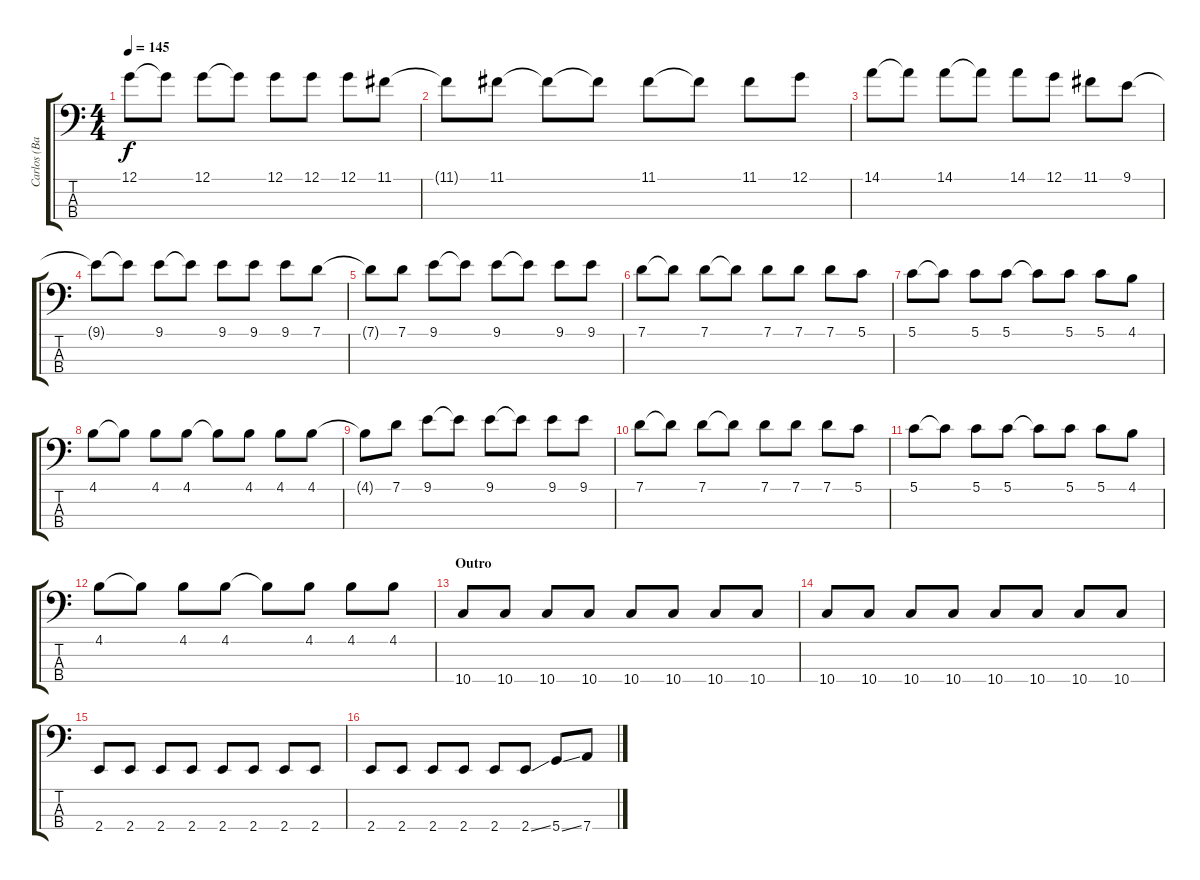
\track ("Carlos (Bass)" "Carlos (Ba") {instrument electricbasspick}
\staff {score tabs}
\tuning (G2 D2 A1 D1) {hide}
\ts (4 4)
\tempo 145
\clef f4
\ks c
12.1.8{dy f} 12.1{t}.8 12.1.8 12.1{t}.8 12.1.8 12.1.8 12.1.8 11.1.8 |
11.1{t}.8 11.1.8 11.1{t}.8 11.1{t}.8 11.1.8 11.1{t}.8 11.1.8 12.1.8 |
14.1.8 14.1{t}.8 14.1.8 14.1{t}.8 14.1.8 12.1.8 11.1.8 9.1.8 |
9.1{t}.8 9.1{t}.8 9.1.8 9.1{t}.8 9.1.8 9.1.8 9.1.8 7.1.8 |
7.1{t}.8 7.1.8 9.1.8 9.1{t}.8 9.1.8 9.1{t}.8 9.1.8 9.1.8 |
7.1.8 7.1{t}.8 7.1.8 7.1{t}.8 7.1.8 7.1.8 7.1.8 5.1.8 |
5.1.8 5.1{t}.8 5.1.8 5.1.8 5.1{t}.8 5.1.8 5.1.8 4.1.8 |
4.1.8 4.1{t}.8 4.1.8 4.1.8 4.1{t}.8 4.1.8 4.1.8 4.1.8 |
4.1{t}.8 7.1.8 9.1.8 9.1{t}.8 9.1.8 9.1{t}.8 9.1.8 9.1.8 |
7.1.8 7.1{t}.8 7.1.8 7.1{t}.8 7.1.8 7.1.8 7.1.8 5.1.8 |
5.1.8 5.1{t}.8 5.1.8 5.1.8 5.1{t}.8 5.1.8 5.1.8 4.1.8 |
4.1.8 4.1{t}.8 4.1.8 4.1.8 4.1{t}.8 4.1.8 4.1.8 4.1.8 |
\section ("" "Outro")
10.4.8 10.4.8 10.4.8 10.4.8 10.4.8 10.4.8 10.4.8 10.4.8 |
10.4.8 10.4.8 10.4.8 10.4.8 10.4.8 10.4.8 10.4.8 10.4.8 |
2.4.8 2.4.8 2.4.8 2.4.8 2.4.8 2.4.8 2.4.8 2.4.8 |
2.4.8 2.4.8 2.4.8 2.4.8 2.4.8 2.4{ss}.8 5.4{ss}.8 7.4.8
